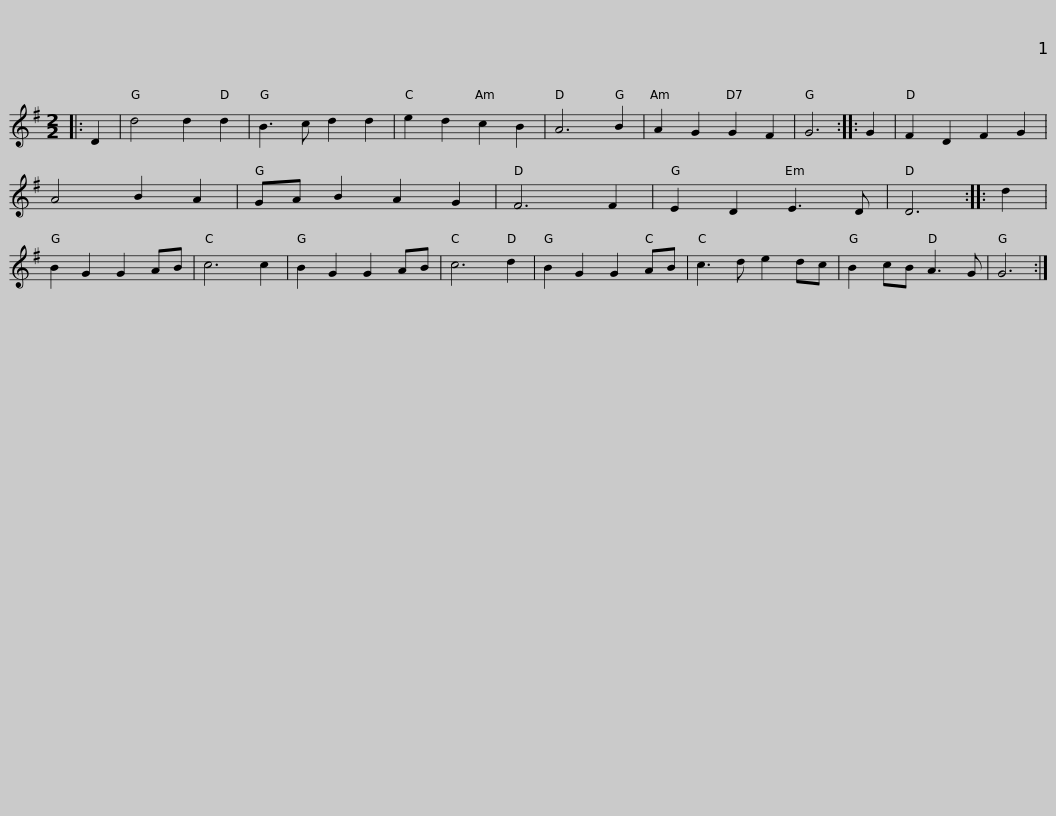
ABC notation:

X:1
L:1/8
M:2/2
I:linebreak $
K:G
V:1 treble
V:1
|: D2 | d4 d2 d2 | B3 c d2 d2 | e2 d2 c2 B2 | A6 B2 | %5
 A2 G2 G2 F2 | G6 :: G2 | F2 D2 F2 G2 | A4 B2 A2 | %10
 GA B2 A2 G2 |$ F6 F2 | E2 D2 E3 D | D6 :: d2 | %15
 B2 G2 G2 AB | c6 c2 | B2 G2 G2 AB | c6 d2 | B2 G2 G2 AB | %20
 c3 d e2 dc |$ B2 cB A3 G | G6 :| %23
